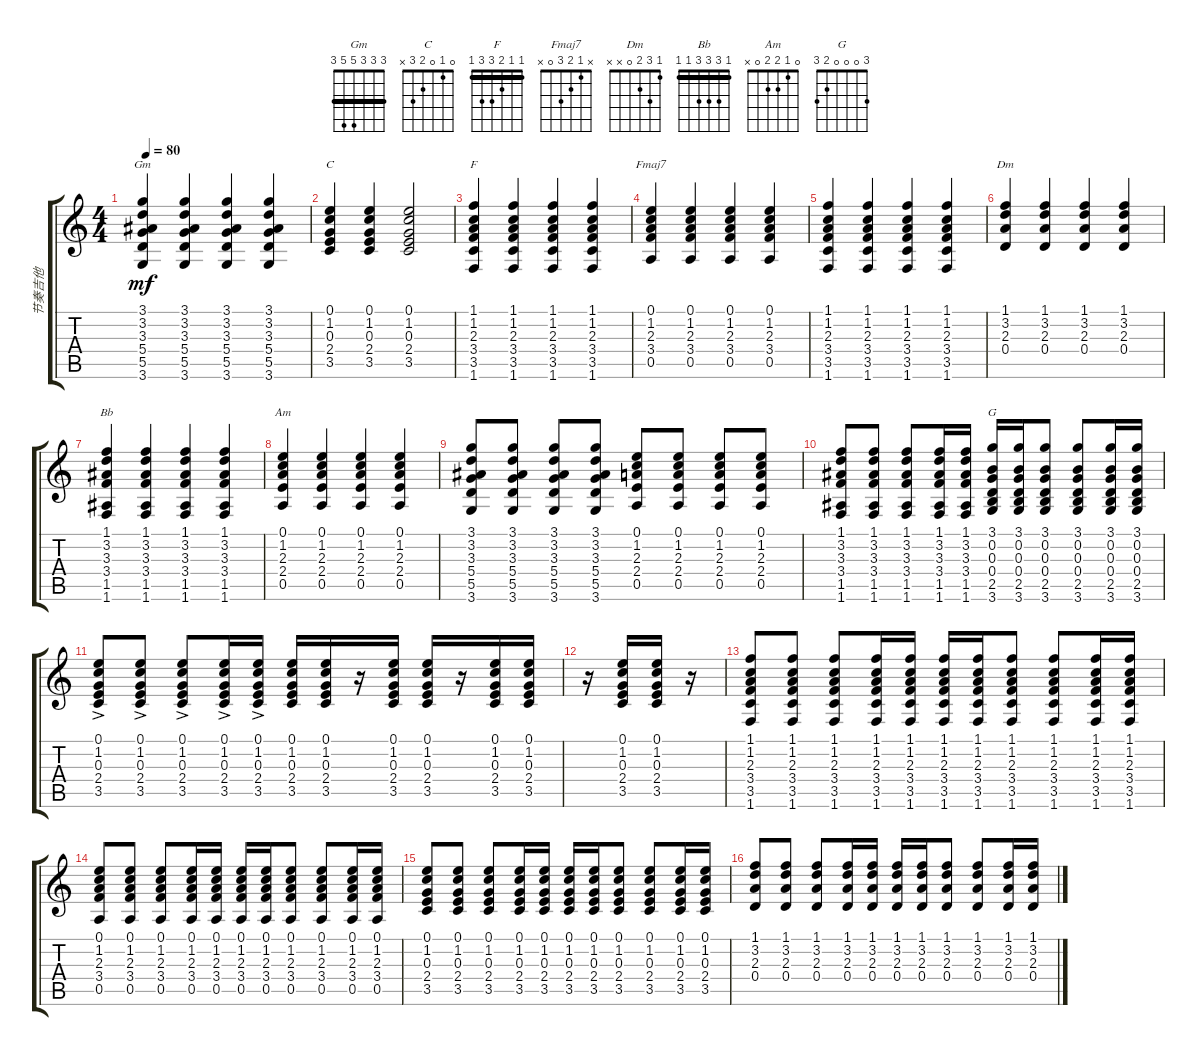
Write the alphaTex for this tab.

\track ("节奏吉他" "节奏吉他") {instrument acousticguitarsteel}
\staff {score tabs}
\tuning (E4 B3 G3 D3 A2 E2) {hide}
\chord ("Gm" 3 3 3 5 5 3) {barre 3}
\chord ("C" 0 1 0 2 3 x)
\chord ("F" 1 1 2 3 3 1) {barre 1}
\chord ("Fmaj7" x 1 2 3 0 x)
\chord ("Dm" 1 3 2 0 x x)
\chord ("Bb" 1 3 3 3 1 1) {barre 1}
\chord ("Am" 0 1 2 2 0 x)
\chord ("G" 3 0 0 0 2 3)
\ts (4 4)
\tempo 80
\clef g2
\ks c
(3.1 3.2 3.3 5.4 5.5 3.6).4{ch "Gm" dy mf} (3.1 3.2 3.3 5.4 5.5 3.6).4 (3.1 3.2 3.3 5.4 5.5 3.6).4 (3.1 3.2 3.3 5.4 5.5 3.6).4 |
(0.1 1.2 0.3 2.4 3.5).4{ch "C"} (0.1 1.2 0.3 2.4 3.5).4 (0.1 1.2 0.3 2.4 3.5).2 |
(1.1 1.2 2.3 3.4 3.5 1.6).4{ch "F"} (1.1 1.2 2.3 3.4 3.5 1.6).4 (1.1 1.2 2.3 3.4 3.5 1.6).4 (1.1 1.2 2.3 3.4 3.5 1.6).4 |
(0.1 1.2 2.3 3.4 0.5).4{ch "Fmaj7"} (0.1 1.2 2.3 3.4 0.5).4 (0.1 1.2 2.3 3.4 0.5).4 (0.1 1.2 2.3 3.4 0.5).4 |
(1.1 1.2 2.3 3.4 3.5 1.6).4 (1.1 1.2 2.3 3.4 3.5 1.6).4 (1.1 1.2 2.3 3.4 3.5 1.6).4 (1.1 1.2 2.3 3.4 3.5 1.6).4 |
(1.1 3.2 2.3 0.4).4{ch "Dm"} (1.1 3.2 2.3 0.4).4 (1.1 3.2 2.3 0.4).4 (1.1 3.2 2.3 0.4).4 |
(1.1 3.2 3.3 3.4 1.5 1.6).4{ch "Bb"} (1.1 3.2 3.3 3.4 1.5 1.6).4 (1.1 3.2 3.3 3.4 1.5 1.6).4 (1.1 3.2 3.3 3.4 1.5 1.6).4 |
(0.1 1.2 2.3 2.4 0.5).4{ch "Am"} (0.1 1.2 2.3 2.4 0.5).4 (0.1 1.2 2.3 2.4 0.5).4 (0.1 1.2 2.3 2.4 0.5).4 |
(3.1 3.2 3.3 5.4 5.5 3.6).8 (3.1 3.2 3.3 5.4 5.5 3.6).8 (3.1 3.2 3.3 5.4 5.5 3.6).8 (3.1 3.2 3.3 5.4 5.5 3.6).8 (0.1 1.2 2.3 2.4 0.5).8 (0.1 1.2 2.3 2.4 0.5).8 (0.1 1.2 2.3 2.4 0.5).8 (0.1 1.2 2.3 2.4 0.5).8 |
(1.1 3.2 3.3 3.4 1.5 1.6).8 (1.1 3.2 3.3 3.4 1.5 1.6).8 (1.1 3.2 3.3 3.4 1.5 1.6).8 (1.1 3.2 3.3 3.4 1.5 1.6).16 (1.1 3.2 3.3 3.4 1.5 1.6).16 (3.1 0.2 0.3 0.4 2.5 3.6).16{ch "G"} (3.1 0.2 0.3 0.4 2.5 3.6).16 (3.1 0.2 0.3 0.4 2.5 3.6).8 (3.1 0.2 0.3 0.4 2.5 3.6).8 (3.1 0.2 0.3 0.4 2.5 3.6).16 (3.1 0.2 0.3 0.4 2.5 3.6).16 |
(0.1{ac} 1.2{ac} 0.3{ac} 2.4{ac} 3.5{ac}).8 (0.1{ac} 1.2{ac} 0.3{ac} 2.4{ac} 3.5{ac}).8 (0.1{ac} 1.2{ac} 0.3{ac} 2.4{ac} 3.5{ac}).8 (0.1{ac} 1.2{ac} 0.3{ac} 2.4{ac} 3.5{ac}).16 (0.1{ac} 1.2{ac} 0.3{ac} 2.4{ac} 3.5{ac}).16 (0.1 1.2 0.3 2.4 3.5).16 (0.1 1.2 0.3 2.4 3.5).16 r.16 (0.1 1.2 0.3 2.4 3.5).16 (0.1 1.2 0.3 2.4 3.5).16 r.16 (0.1 1.2 0.3 2.4 3.5).16 (0.1 1.2 0.3 2.4 3.5).16 |
r.16 (0.1 1.2 0.3 2.4 3.5).16 (0.1 1.2 0.3 2.4 3.5).16 r.16 |
(1.1 1.2 2.3 3.4 3.5 1.6).8 (1.1 1.2 2.3 3.4 3.5 1.6).8 (1.1 1.2 2.3 3.4 3.5 1.6).8 (1.1 1.2 2.3 3.4 3.5 1.6).16 (1.1 1.2 2.3 3.4 3.5 1.6).16 (1.1 1.2 2.3 3.4 3.5 1.6).16 (1.1 1.2 2.3 3.4 3.5 1.6).16 (1.1 1.2 2.3 3.4 3.5 1.6).8 (1.1 1.2 2.3 3.4 3.5 1.6).8 (1.1 1.2 2.3 3.4 3.5 1.6).16 (1.1 1.2 2.3 3.4 3.5 1.6).16 |
(0.1 1.2 2.3 3.4 0.5).8 (0.1 1.2 2.3 3.4 0.5).8 (0.1 1.2 2.3 3.4 0.5).8 (0.1 1.2 2.3 3.4 0.5).16 (0.1 1.2 2.3 3.4 0.5).16 (0.1 1.2 2.3 3.4 0.5).16 (0.1 1.2 2.3 3.4 0.5).16 (0.1 1.2 2.3 3.4 0.5).8 (0.1 1.2 2.3 3.4 0.5).8 (0.1 1.2 2.3 3.4 0.5).16 (0.1 1.2 2.3 3.4 0.5).16 |
(0.1 1.2 0.3 2.4 3.5).8 (0.1 1.2 0.3 2.4 3.5).8 (0.1 1.2 0.3 2.4 3.5).8 (0.1 1.2 0.3 2.4 3.5).16 (0.1 1.2 0.3 2.4 3.5).16 (0.1 1.2 0.3 2.4 3.5).16 (0.1 1.2 0.3 2.4 3.5).16 (0.1 1.2 0.3 2.4 3.5).8 (0.1 1.2 0.3 2.4 3.5).8 (0.1 1.2 0.3 2.4 3.5).16 (0.1 1.2 0.3 2.4 3.5).16 |
(1.1 3.2 2.3 0.4).8 (1.1 3.2 2.3 0.4).8 (1.1 3.2 2.3 0.4).8 (1.1 3.2 2.3 0.4).16 (1.1 3.2 2.3 0.4).16 (1.1 3.2 2.3 0.4).16 (1.1 3.2 2.3 0.4).16 (1.1 3.2 2.3 0.4).8 (1.1 3.2 2.3 0.4).8 (1.1 3.2 2.3 0.4).16 (1.1 3.2 2.3 0.4).16
